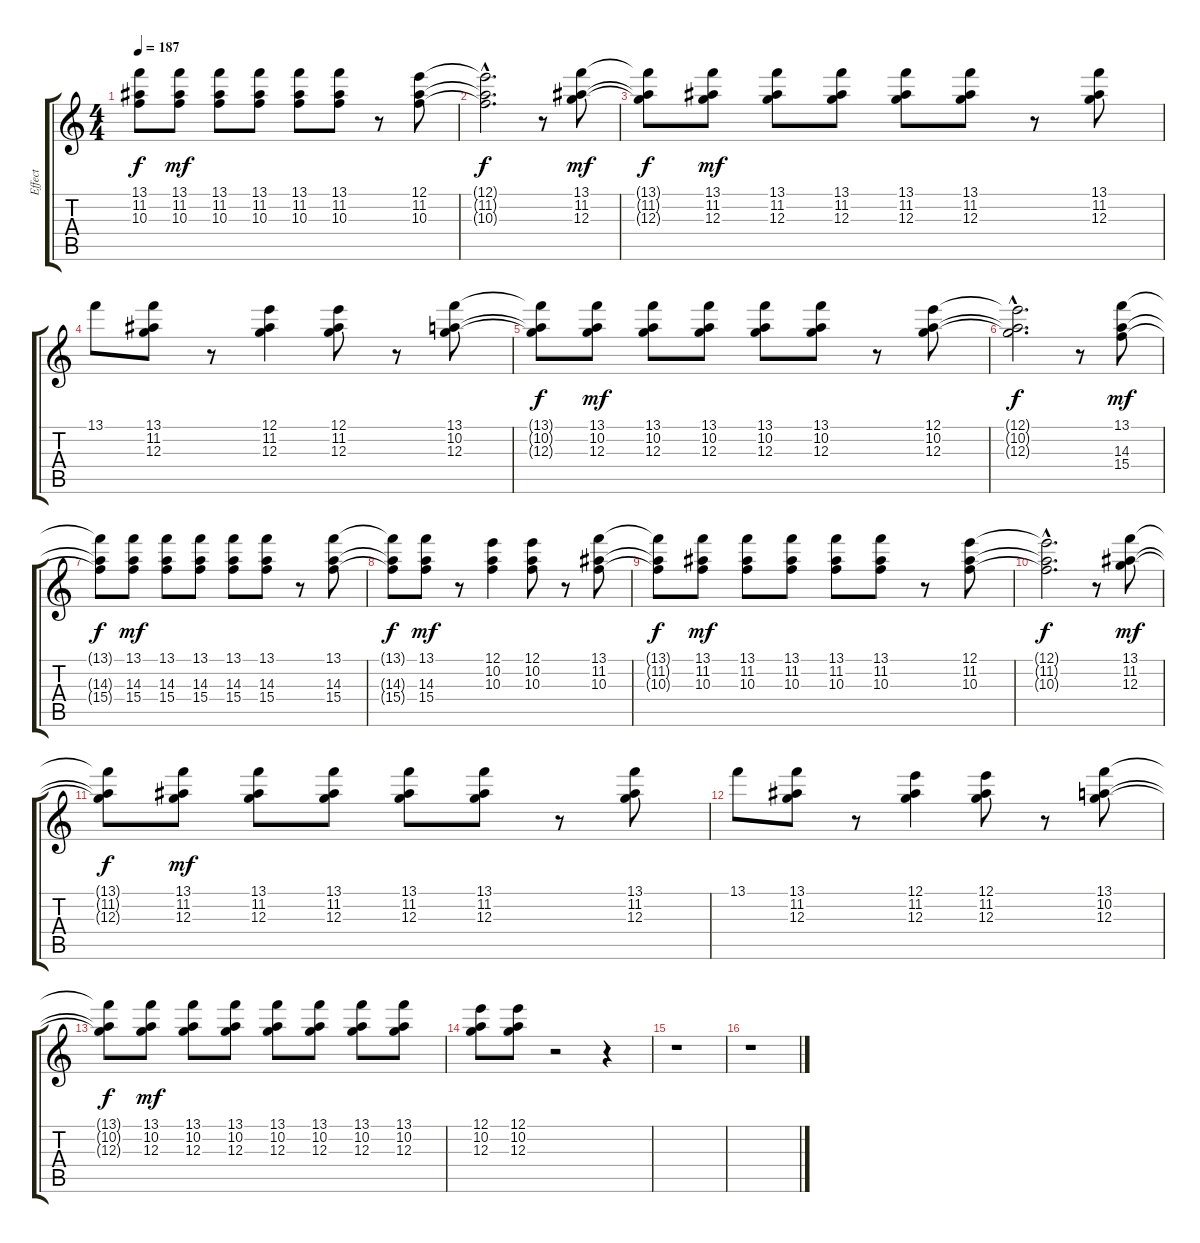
\track ("Effect" "Effect") {instrument electricguitarclean}
\staff {score tabs}
\tuning (E4 B3 G3 D3 A2 E2) {hide}
\ts (4 4)
\tempo 187
\clef g2
\ks c
(13.1{t} 11.2{t} 10.3{t}).8{dy f} (13.1 11.2 10.3).8{dy mf} (13.1 11.2 10.3).8 (13.1 11.2 10.3).8 (13.1 11.2 10.3).8 (13.1 11.2 10.3).8 r.8 (12.1 11.2 10.3).8 |
(12.1{hac t} 11.2{hac t} 10.3{hac t}).2{d dy f} r.8 (13.1 11.2 12.3).8{dy mf} |
(13.1{t} 11.2{t} 12.3{t}).8{dy f} (13.1 11.2 12.3).8{dy mf} (13.1 11.2 12.3).8 (13.1 11.2 12.3).8 (13.1 11.2 12.3).8 (13.1 11.2 12.3).8 r.8 (13.1 11.2 12.3).8 |
13.1.8 (13.1 11.2 12.3).8 r.8 (12.1 11.2 12.3).4 (12.1 11.2 12.3).8 r.8 (13.1 10.2 12.3).8 |
(13.1{t} 10.2{t} 12.3{t}).8{dy f} (13.1 10.2 12.3).8{dy mf} (13.1 10.2 12.3).8 (13.1 10.2 12.3).8 (13.1 10.2 12.3).8 (13.1 10.2 12.3).8 r.8 (12.1 10.2 12.3).8 |
(12.1{hac t} 10.2{hac t} 12.3{hac t}).2{d dy f} r.8 (13.1 14.3 15.4).8{dy mf} |
(13.1{t} 14.3{t} 15.4{t}).8{dy f} (13.1 14.3 15.4).8{dy mf} (13.1 14.3 15.4).8 (13.1 14.3 15.4).8 (13.1 14.3 15.4).8 (13.1 14.3 15.4).8 r.8 (13.1 14.3 15.4).8 |
(13.1{t} 14.3{t} 15.4{t}).8{dy f} (13.1 14.3 15.4).8{dy mf} r.8 (12.1 10.2 10.3).4 (12.1 10.2 10.3).8 r.8 (13.1 11.2 10.3).8 |
(13.1{t} 11.2{t} 10.3{t}).8{dy f} (13.1 11.2 10.3).8{dy mf} (13.1 11.2 10.3).8 (13.1 11.2 10.3).8 (13.1 11.2 10.3).8 (13.1 11.2 10.3).8 r.8 (12.1 11.2 10.3).8 |
(12.1{hac t} 11.2{hac t} 10.3{hac t}).2{d dy f} r.8 (13.1 11.2 12.3).8{dy mf} |
(13.1{t} 11.2{t} 12.3{t}).8{dy f} (13.1 11.2 12.3).8{dy mf} (13.1 11.2 12.3).8 (13.1 11.2 12.3).8 (13.1 11.2 12.3).8 (13.1 11.2 12.3).8 r.8 (13.1 11.2 12.3).8 |
13.1.8 (13.1 11.2 12.3).8 r.8 (12.1 11.2 12.3).4 (12.1 11.2 12.3).8 r.8 (13.1 10.2 12.3).8 |
(13.1{t} 10.2{t} 12.3{t}).8{dy f} (13.1 10.2 12.3).8{dy mf} (13.1 10.2 12.3).8 (13.1 10.2 12.3).8 (13.1 10.2 12.3).8 (13.1 10.2 12.3).8 (13.1 10.2 12.3).8 (13.1 10.2 12.3).8 |
(12.1 10.2 12.3).8 (12.1 10.2 12.3).8 r.2 r.4 |
r.1 |
r.1
